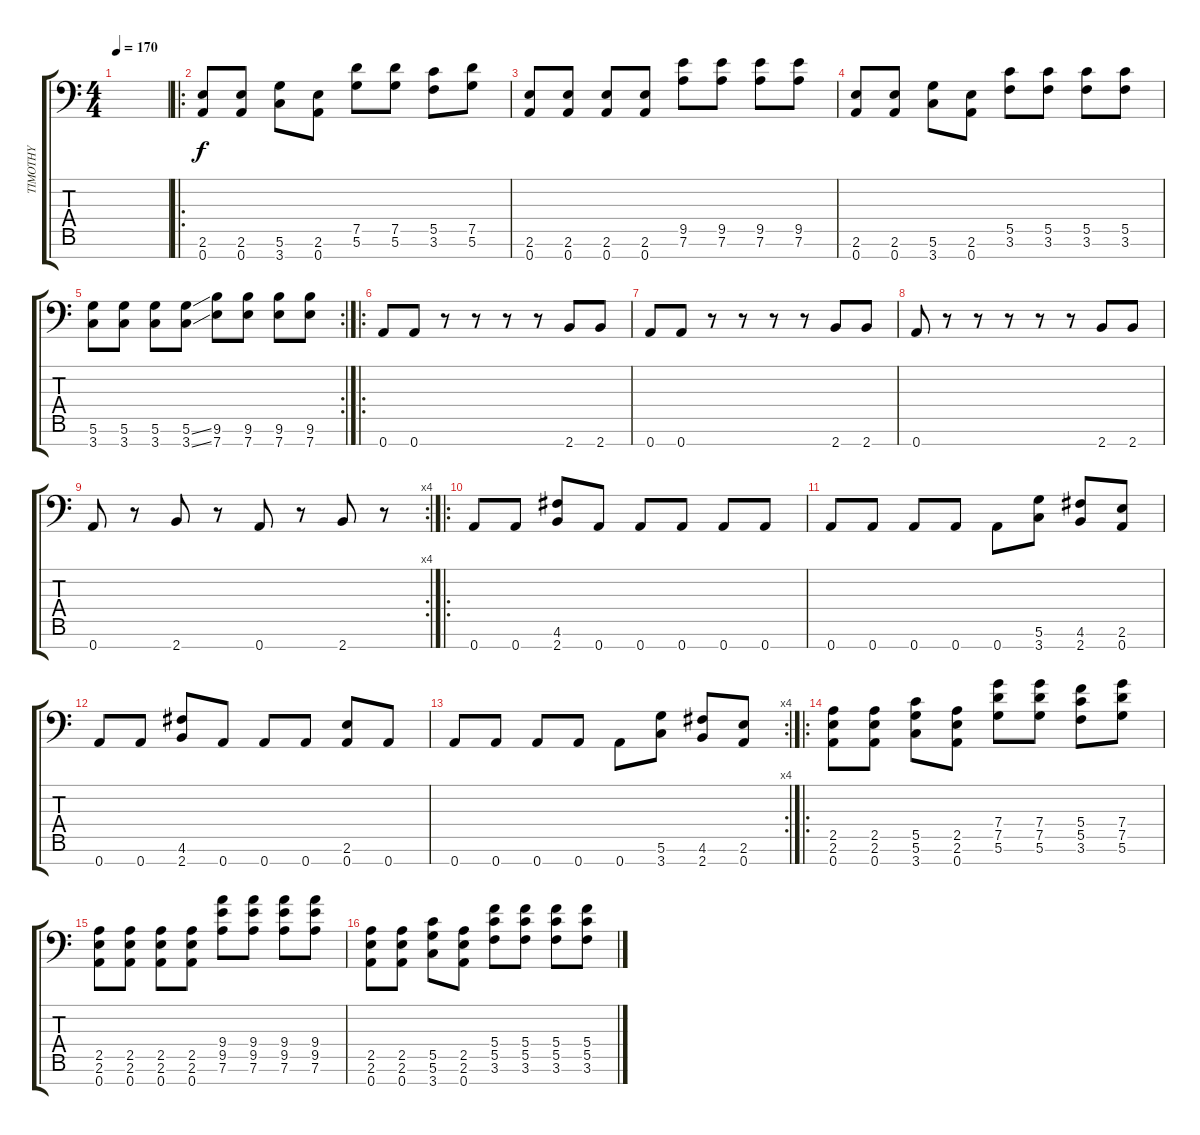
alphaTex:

\track ("TIMOTHY" "TIMOTHY") {instrument distortionguitar}
\staff {score tabs}
\tuning (D4 A3 F3 C3 G2 D2 A1) {hide}
\ts (4 4)
\tempo 170
\clef f4
\ks c
|
\ro
(2.6 0.7).8 (2.6 0.7).8 (5.6 3.7).8 (2.6 0.7).8 (7.5 5.6).8 (7.5 5.6).8 (5.5 3.6).8 (7.5 5.6).8 |
(2.6 0.7).8 (2.6 0.7).8 (2.6 0.7).8 (2.6 0.7).8 (9.5 7.6).8 (9.5 7.6).8 (9.5 7.6).8 (9.5 7.6).8 |
(2.6 0.7).8 (2.6 0.7).8 (5.6 3.7).8 (2.6 0.7).8 (5.5 3.6).8 (5.5 3.6).8 (5.5 3.6).8 (5.5 3.6).8 |
\rc 2
(5.6 3.7).8 (5.6 3.7).8 (5.6 3.7).8 (5.6{ss} 3.7{ss}).8 (9.6 7.7).8 (9.6 7.7).8 (9.6 7.7).8 (9.6 7.7).8 |
\ro
0.7.8 0.7.8 r.8 r.8 r.8 r.8 2.7.8 2.7.8 |
0.7.8 0.7.8 r.8 r.8 r.8 r.8 2.7.8 2.7.8 |
0.7.8 r.8 r.8 r.8 r.8 r.8 2.7.8 2.7.8 |
\rc 4
0.7.8 r.8 2.7.8 r.8 0.7.8 r.8 2.7.8 r.8 |
\ro
0.7.8 0.7.8 (4.6 2.7).8 0.7.8 0.7.8 0.7.8 0.7.8 0.7.8 |
0.7.8 0.7.8 0.7.8 0.7.8 0.7.8 (5.6 3.7).8 (4.6 2.7).8 (2.6 0.7).8 |
0.7.8 0.7.8 (4.6 2.7).8 0.7.8 0.7.8 0.7.8 (2.6 0.7).8 0.7.8 |
\rc 4
0.7.8 0.7.8 0.7.8 0.7.8 0.7.8 (5.6 3.7).8 (4.6 2.7).8 (2.6 0.7).8 |
\ro
(2.5 2.6 0.7).8 (2.5 2.6 0.7).8 (5.5 5.6 3.7).8 (2.5 2.6 0.7).8 (7.4 7.5 5.6).8 (7.4 7.5 5.6).8 (5.4 5.5 3.6).8 (7.4 7.5 5.6).8 |
(2.5 2.6 0.7).8 (2.5 2.6 0.7).8 (2.5 2.6 0.7).8 (2.5 2.6 0.7).8 (9.4 9.5 7.6).8 (9.4 9.5 7.6).8 (9.4 9.5 7.6).8 (9.4 9.5 7.6).8 |
(2.5 2.6 0.7).8 (2.5 2.6 0.7).8 (5.5 5.6 3.7).8 (2.5 2.6 0.7).8 (5.4 5.5 3.6).8 (5.4 5.5 3.6).8 (5.4 5.5 3.6).8 (5.4 5.5 3.6).8
